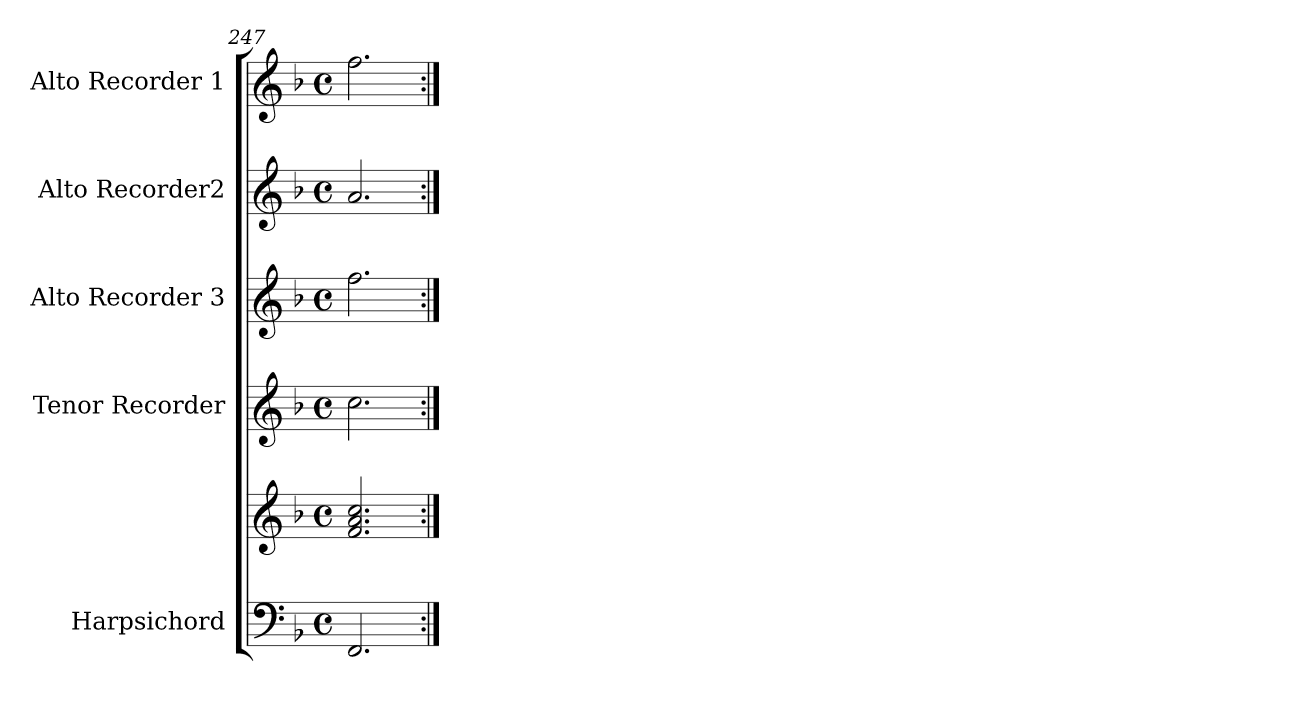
**kern	**kern	**kern	**kern	**kern	**kern
*part5	*part5	*part4	*part3	*part2	*part1
*staff6	*staff5	*staff4	*staff3	*staff2	*staff1
*I"Harpsichord	*	*I"Tenor Recorder	*I"Alto Recorder 3	*I"Alto Recorder2	*I"Alto Recorder 1
*I'Hch.	*	*I'T.	*I'A.3	*I'A.2	*I'A.1
*clefF4	*clefG2	*clefG2	*clefG2	*clefG2	*clefG2
*k[b-]	*k[b-]	*k[b-]	*k[b-]	*k[b-]	*k[b-]
*M4/4	*M4/4	*M4/4	*M4/4	*M4/4	*M4/4
*met(c)	*met(c)	*met(c)	*met(c)	*met(c)	*met(c)
=247	=247	=247	=247	=247	=247
2.FF/	2.f/ 2.a/ 2.cc/	2.cc\	2.ff\	2.a/	2.ff\
=:|!	=:|!	=:|!	=:|!	=:|!	=:|!
*-	*-	*-	*-	*-	*-
